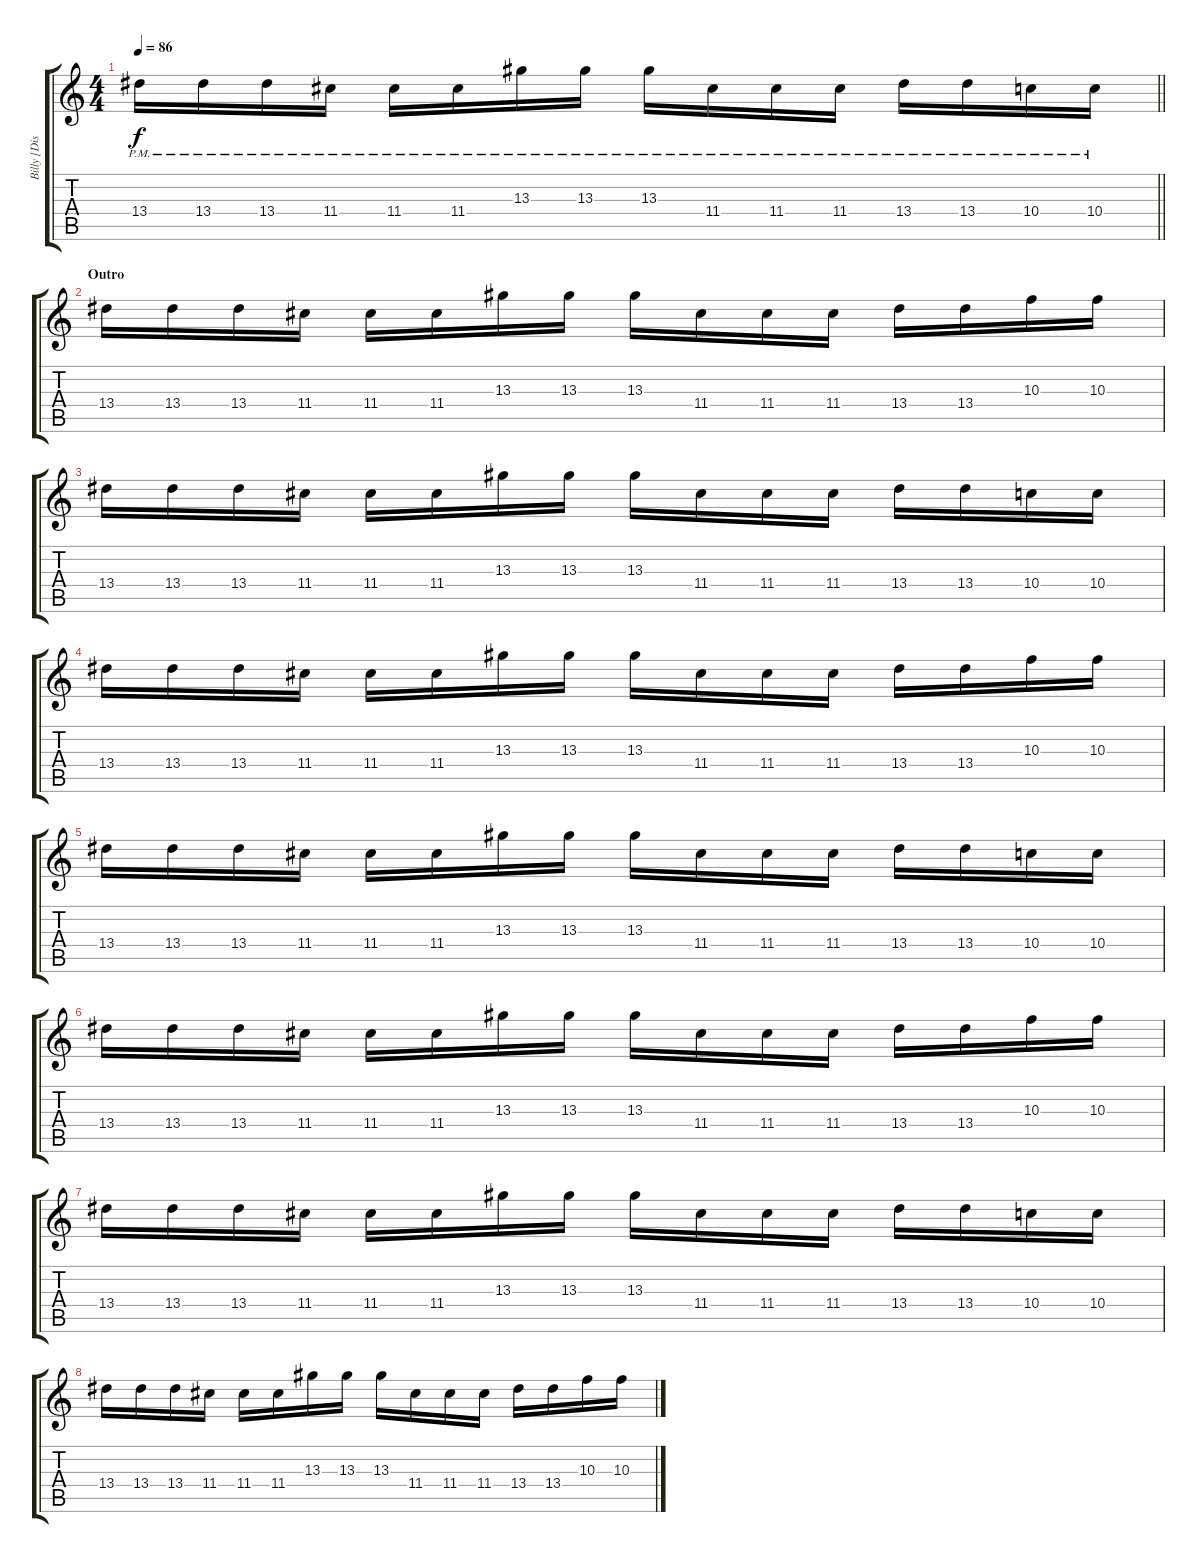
\track ("Billy [Distortion]" "Billy [Dis") {instrument distortionguitar}
\staff {score tabs}
\tuning (E4 B3 G3 D3 A2 E2) {hide}
\ts (4 4)
\tempo 86
\clef g2
\barLineRight lightlight
\ks c
13.4{pm}.16{dy f} 13.4{pm}.16 13.4{pm}.16 11.4{pm}.16 11.4{pm}.16 11.4{pm}.16 13.3{pm}.16 13.3{pm}.16 13.3{pm}.16 11.4{pm}.16 11.4{pm}.16 11.4{pm}.16 13.4{pm}.16 13.4{pm}.16 10.4{pm}.16 10.4{pm}.16 |
\section ("" "Outro")
13.4.16 13.4.16 13.4.16 11.4.16 11.4.16 11.4.16 13.3.16 13.3.16 13.3.16 11.4.16 11.4.16 11.4.16 13.4.16 13.4.16 10.3.16 10.3.16 |
13.4.16 13.4.16 13.4.16 11.4.16 11.4.16 11.4.16 13.3.16 13.3.16 13.3.16 11.4.16 11.4.16 11.4.16 13.4.16 13.4.16 10.4.16 10.4.16 |
13.4.16 13.4.16 13.4.16 11.4.16 11.4.16 11.4.16 13.3.16 13.3.16 13.3.16 11.4.16 11.4.16 11.4.16 13.4.16 13.4.16 10.3.16 10.3.16 |
13.4.16 13.4.16 13.4.16 11.4.16 11.4.16 11.4.16 13.3.16 13.3.16 13.3.16 11.4.16 11.4.16 11.4.16 13.4.16 13.4.16 10.4.16 10.4.16 |
13.4.16 13.4.16 13.4.16 11.4.16 11.4.16 11.4.16 13.3.16 13.3.16 13.3.16 11.4.16 11.4.16 11.4.16 13.4.16 13.4.16 10.3.16 10.3.16 |
13.4.16 13.4.16 13.4.16 11.4.16 11.4.16 11.4.16 13.3.16 13.3.16 13.3.16 11.4.16 11.4.16 11.4.16 13.4.16 13.4.16 10.4.16 10.4.16 |
13.4.16 13.4.16 13.4.16 11.4.16 11.4.16 11.4.16 13.3.16 13.3.16 13.3.16 11.4.16 11.4.16 11.4.16 13.4.16 13.4.16 10.3.16 10.3.16
